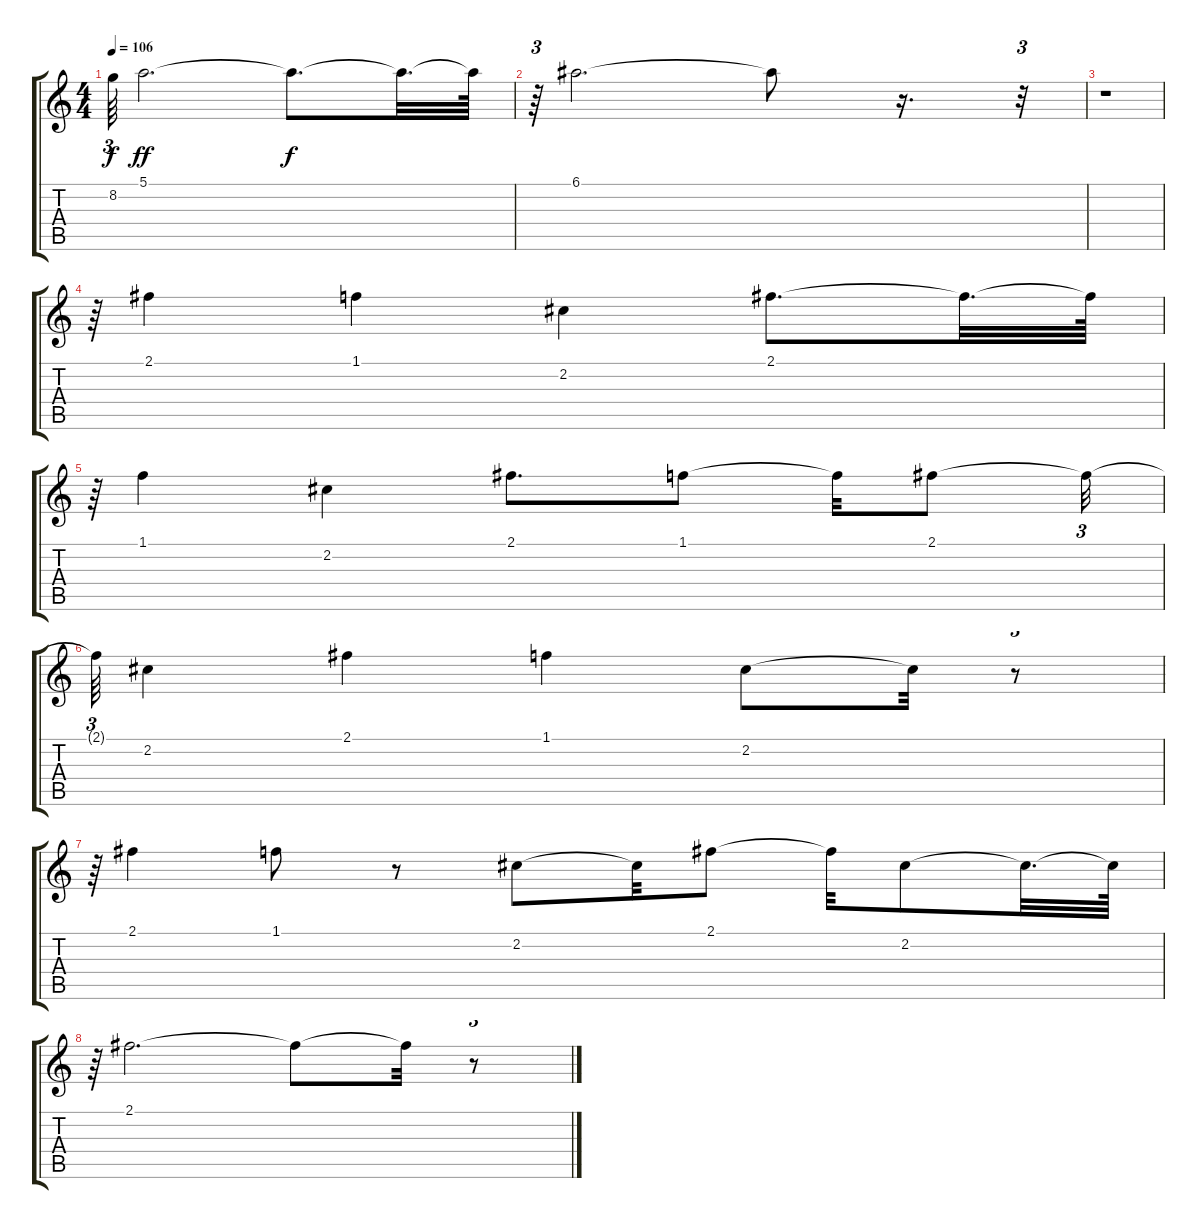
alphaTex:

\track "" {instrument electricguitarjazz}
\staff {score tabs}
\tuning (E4 B3 G3 D3 A2 E2) {hide}
\ts (4 4)
\tempo 106
\clef g2
\ks c
8.2{t}.64{tu (3 2) dy f} 5.1.2{d dy ff} 5.1{t}.8{d dy f} 5.1{t}.32{d} 5.1{t}.64 |
r.64{tu (3 2)} 6.1.2{d} 6.1{t}.8 r.16{d} r.32{tu (3 2)} |
r.1 |
r.64{tu (3 2)} 2.1.4 1.1.4 2.2.4 2.1.8{d} 2.1{t}.32{d} 2.1{t}.64 |
r.64{tu (3 2)} 1.1.4 2.2.4 2.1.8{d} 1.1.8 1.1{t}.32 2.1.8 2.1{t}.32{tu (3 2)} |
2.1{t}.64{tu (3 2)} 2.2.4 2.1.4 1.1.4 2.2.8 2.2{t}.32 r.8{tu (3 2)} |
r.64{tu (3 2)} 2.1.4 1.1.8 r.8 2.2.8 2.2{t}.32 2.1.8 2.1{t}.32 2.2.8 2.2{t}.32{d} 2.2{t}.64 |
r.64{tu (3 2)} 2.1.2{d} 2.1{t}.8 2.1{t}.32 r.8{tu (3 2)}
